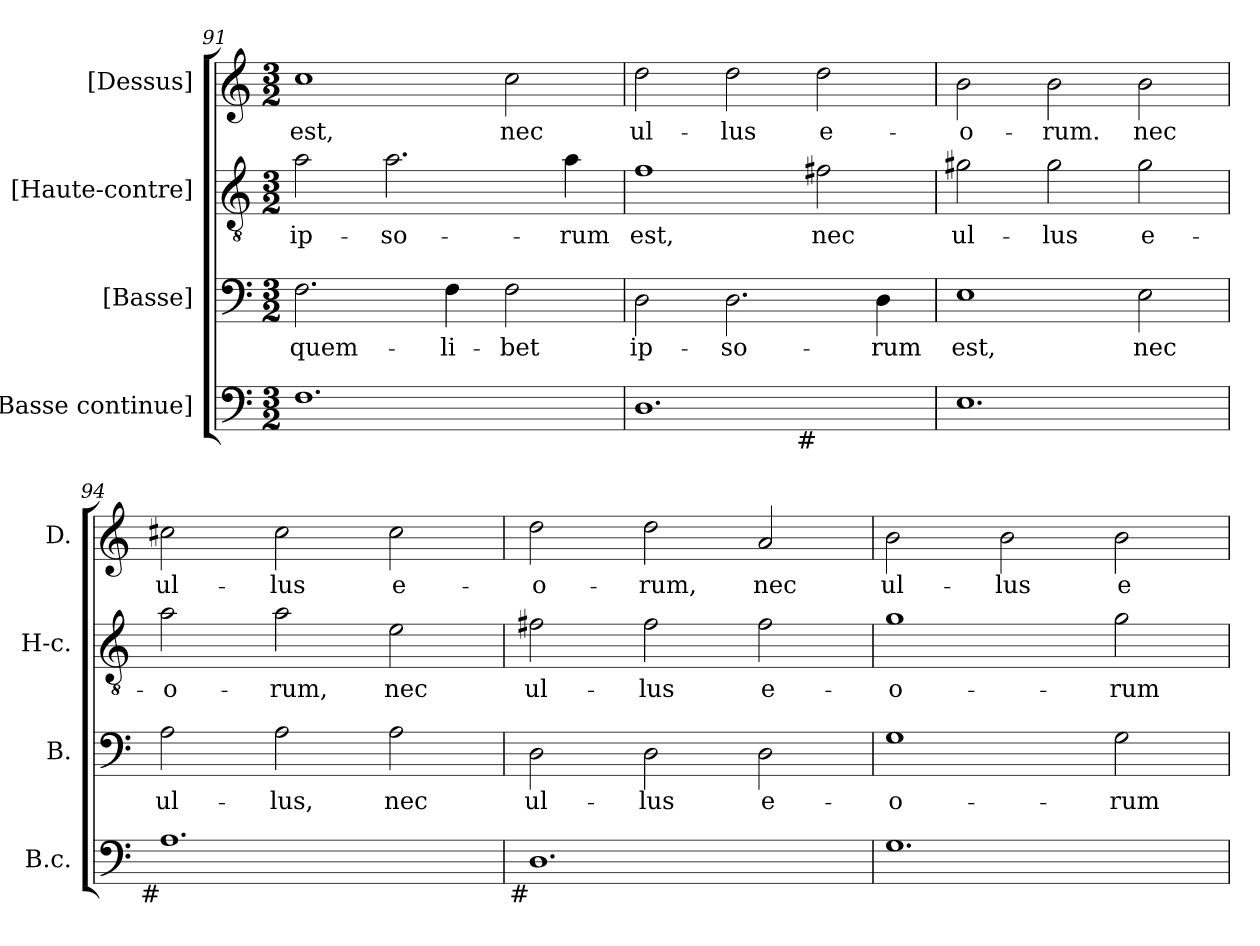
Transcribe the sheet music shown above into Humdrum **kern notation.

**kern	**kern	**text	**kern	**text	**kern	**text
*part4	*part3	*part3	*part2	*part2	*part1	*part1
*staff4	*staff3	*staff3	*staff2	*staff2	*staff1	*staff1
*I"[Basse continue]	*I"[Basse]	*	*I"[Haute-contre]	*	*I"[Dessus]	*
*I'B.c.	*I'B.	*	*I'H-c.	*	*I'D.	*
*clefF4	*clefF4	*	*clefGv2	*	*clefG2	*
*	*	*	*ITrd7c12	*	*	*
*k[]	*k[]	*	*k[]	*	*k[]	*
*a:	*a:	*	*a:	*	*a:	*
*M3/2	*M3/2	*	*M3/2	*	*M3/2	*
=91	=91	=91	=91	=91	=91	=91
!	!	!LO:LY:b:color=#000000	!	!	!	!
!	!	!	!	!LO:LY:b:color=#000000	!	!
!	!	!	!	!	!	!LO:LY:b:color=#000000
1.Fi	2.Fi\	quem-	2Ai\	ip-	1cci	est,
!	!	!	!	!LO:LY:b:color=#000000	!	!
.	.	.	2.Ai\	-so-	.	.
!	!	!LO:LY:b:color=#000000	!	!	!	!
.	4Fi\	-li-	.	.	.	.
!	!	!LO:LY:b:color=#000000	!	!	!	!
!	!	!	!	!	!	!LO:LY:b:color=#000000
.	2Fi\	-bet	.	.	2cci\	nec
!	!	!	!	!LO:LY:b:color=#000000	!	!
.	.	.	4Ai\	-rum	.	.
=92	=92	=92	=92	=92	=92	=92
!	!	!LO:LY:b:color=#000000	!	!	!	!
!	!	!	!	!LO:LY:b:color=#000000	!	!
!LO:TX:b:rj:t=!	!	!	!	!	!	!
!	!	!	!	!	!	!LO:LY:b:color=#000000
*^	*	*	*	*	*	*
1.Di	1ryy	2Di\	ip-	1Fi	est,	2ddi\	ul-
!	!	!	!LO:LY:b:color=#000000	!	!	!	!
!	!	!	!	!	!	!	!LO:LY:b:color=#000000
.	.	2.Di\	-so-	.	.	2ddi\	-lus
!	!	!	!	!	!LO:LY:b:color=#000000	!	!
!	!LO:TX:b:rj:t=#	!	!	!	!	!	!
!	!	!	!	!	!	!	!LO:LY:b:color=#000000
.	2ryy	.	.	2F#Xi\	nec	2ddi\	e-
!	!	!	!LO:LY:b:color=#000000	!	!	!	!
.	.	4Di\	-rum	.	.	.	.
*v	*v	*	*	*	*	*	*
=93	=93	=93	=93	=93	=93	=93
*^	*	*	*	*	*	*
!	!	!	!LO:LY:b:color=#000000	!	!	!	!
*v	*v	*	*	*	*	*	*
*^	*	*	*	*	*	*
!	!	!	!	!	!LO:LY:b:color=#000000	!	!
*v	*v	*	*	*	*	*	*
*^	*	*	*	*	*	*
!	!	!	!	!	!	!	!LO:LY:b:color=#000000
*v	*v	*	*	*	*	*	*
1.Ei	1Ei	est,	2G#Xi\	ul-	2bi\	-o-
!	!	!	!	!LO:LY:b:color=#000000	!	!
!	!	!	!	!	!	!LO:LY:b:color=#000000
.	.	.	2G#i\	-lus	2bi\	-rum.
!	!	!LO:LY:b:color=#000000	!	!	!	!
!	!	!	!	!LO:LY:b:color=#000000	!	!
!	!	!	!	!	!	!LO:LY:b:color=#000000
.	2Ei\	nec	2G#i\	e-	2bi\	nec
=94	=94	=94	=94	=94	=94	=94
!	!	!LO:LY:b:color=#000000	!	!	!	!
!	!	!	!	!LO:LY:b:color=#000000	!	!
!LO:TX:b:rj:t=#	!	!	!	!	!	!
!	!	!	!	!	!	!LO:LY:b:color=#000000
1.Ai	2Ai\	ul-	2Ai\	-o-	2cc#Xi\	ul-
!	!	!LO:LY:b:color=#000000	!	!	!	!
!	!	!	!	!LO:LY:b:color=#000000	!	!
!	!	!	!	!	!	!LO:LY:b:color=#000000
.	2Ai\	-lus,	2Ai\	-rum,	2cc#i\	-lus
!	!	!LO:LY:b:color=#000000	!	!	!	!
!	!	!	!	!LO:LY:b:color=#000000	!	!
!	!	!	!	!	!	!LO:LY:b:color=#000000
.	2Ai\	nec	2Ei\	nec	2cc#i\	e-
!!LO:LB:g=z
=95	=95	=95	=95	=95	=95	=95
!	!	!LO:LY:b:color=#000000	!	!	!	!
!	!	!	!	!LO:LY:b:color=#000000	!	!
!LO:TX:b:rj:t=#	!	!	!	!	!	!
!	!	!	!	!	!	!LO:LY:b:color=#000000
1.Di	2Di\	ul-	2F#Xi\	ul-	2ddi\	-o-
!	!	!LO:LY:b:color=#000000	!	!	!	!
!	!	!	!	!LO:LY:b:color=#000000	!	!
!	!	!	!	!	!	!LO:LY:b:color=#000000
.	2Di\	-lus	2F#i\	-lus	2ddi\	-rum,
!	!	!LO:LY:b:color=#000000	!	!	!	!
!	!	!	!	!LO:LY:b:color=#000000	!	!
!	!	!	!	!	!	!LO:LY:b:color=#000000
.	2Di\	e-	2F#i\	e-	2ai/	nec
=96	=96	=96	=96	=96	=96	=96
!	!	!LO:LY:b:color=#000000	!	!	!	!
!	!	!	!	!LO:LY:b:color=#000000	!	!
!	!	!	!	!	!	!LO:LY:b:color=#000000
1.Gi	1Gi	-o-	1Gi	-o-	2bi\	ul-
!	!	!	!	!	!	!LO:LY:b:color=#000000
.	.	.	.	.	2bi\	-lus
!	!	!LO:LY:b:color=#000000	!	!	!	!
!	!	!	!	!LO:LY:b:color=#000000	!	!
!	!	!	!	!	!	!LO:LY:b:color=#000000
.	2Gi\	-rum	2Gi\	-rum	2bi\	e-
=	=	=	=	=	=	=
*-	*-	*-	*-	*-	*-	*-
